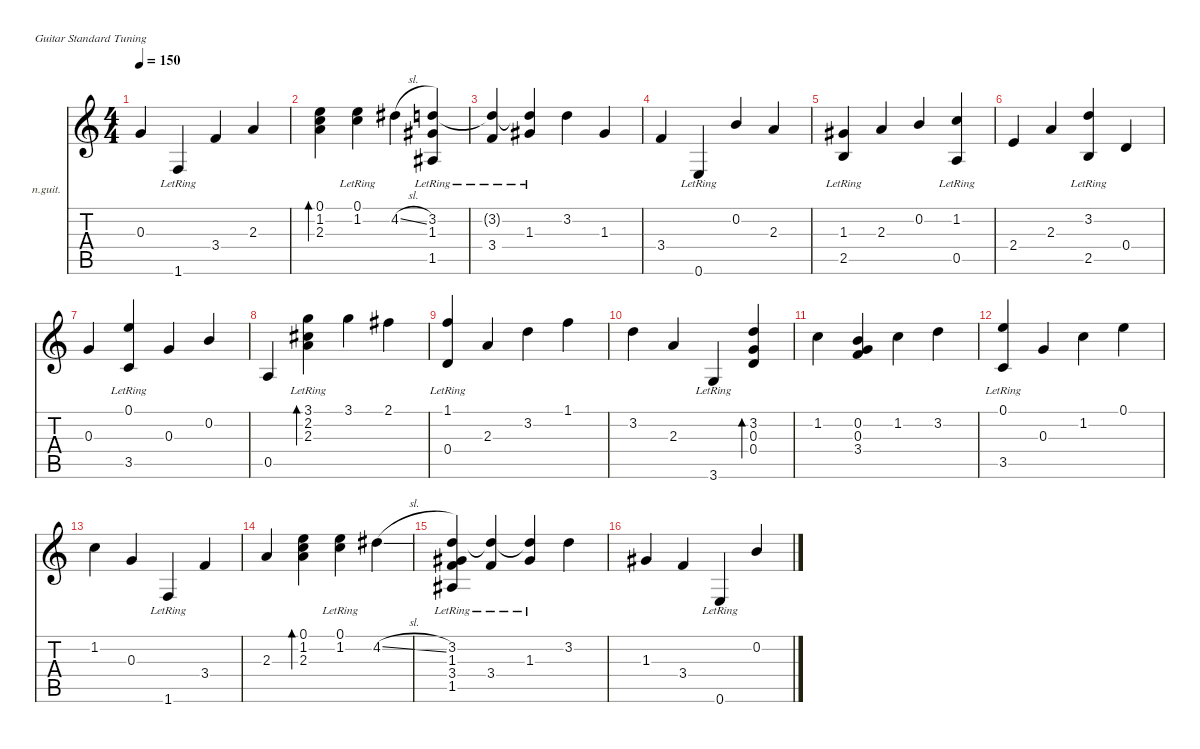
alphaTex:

\defaultSystemsLayout 4
\hideDynamics
\bracketExtendMode nobrackets
\firstSystemTrackNameOrientation horizontal
\otherSystemsTrackNameOrientation horizontal
\track ("Гитара" "n.guit.") {instrument acousticguitarnylon}
\staff {score tabs}
\tuning (E4 B3 G3 D3 A2 E2)
\ts (4 4)
\tempo 150
\clef g2
\ks c
0.3.4{dy f beam Up} 1.6{lr}.4{beam Up} 3.4.4{beam Up} 2.3.4{beam Up} |
(0.1 1.2 2.3).4{bd 480 beam Down} (0.1{lr} 1.2).4{beam Down} 4.2{sl acc #}.4{beam Down} (3.2{lr} 1.3{acc #} 1.5{lr acc #}).4{beam Up} |
(3.2{lr t} 3.4).4{beam Up} (3.2{lr t} 1.3{acc #}).4{beam Up} 3.2.4{beam Down} 1.3{acc #}.4{beam Up} |
3.4.4{beam Up} 0.6{lr}.4{beam Up} 0.2.4{beam Up} 2.3.4{beam Up} |
(1.3{lr acc #} 2.5{lr}).4{beam Up} 2.3.4{beam Up} 0.2.4{beam Up} (1.2{lr} 0.5{lr}).4{beam Up} |
2.4.4{beam Up} 2.3.4{beam Up} (3.2{lr} 2.5{lr}).4{beam Up} 0.4.4{beam Up} |
0.3.4{beam Up} (0.1{lr} 3.5{lr}).4{beam Up} 0.3.4{beam Up} 0.2.4{beam Up} |
0.5.4{beam Up} (3.1{lr} 2.2{acc #} 2.3).4{bd 480 beam Down} 3.1.4{beam Down} 2.1{acc #}.4{beam Down} |
(1.1{lr} 0.4{lr}).4{beam Up} 2.3.4{beam Up} 3.2.4{beam Down} 1.1.4{beam Down} |
3.2.4{beam Down} 2.3.4{beam Up} 3.6{lr}.4{beam Up} (3.2 0.3 0.4).4{bd 480 beam Up} |
1.2.4{beam Down} (0.2 0.3 3.4).4{beam Up} 1.2.4{beam Down} 3.2.4{beam Down} |
(0.1{lr} 3.5{lr}).4{beam Up} 0.3.4{beam Up} 1.2.4{beam Down} 0.1.4{beam Down} |
1.2.4{beam Down} 0.3.4{beam Up} 1.6{lr}.4{beam Up} 3.4.4{beam Up} |
2.3.4{beam Up} (0.1 1.2 2.3).4{bd 480 beam Down} (0.1{lr} 1.2).4{beam Down} 4.2{sl acc #}.4{beam Down} |
(3.2{lr} 1.3{acc #} 3.4 1.5{lr acc #}).4{beam Up} (3.4 3.2{lr t}).4{beam Up} (3.2{lr t} 1.3{acc #}).4{beam Up} 3.2.4{beam Down} |
1.3{acc #}.4{beam Up} 3.4.4{beam Up} 0.6{lr}.4{beam Up} 0.2.4{beam Up}
